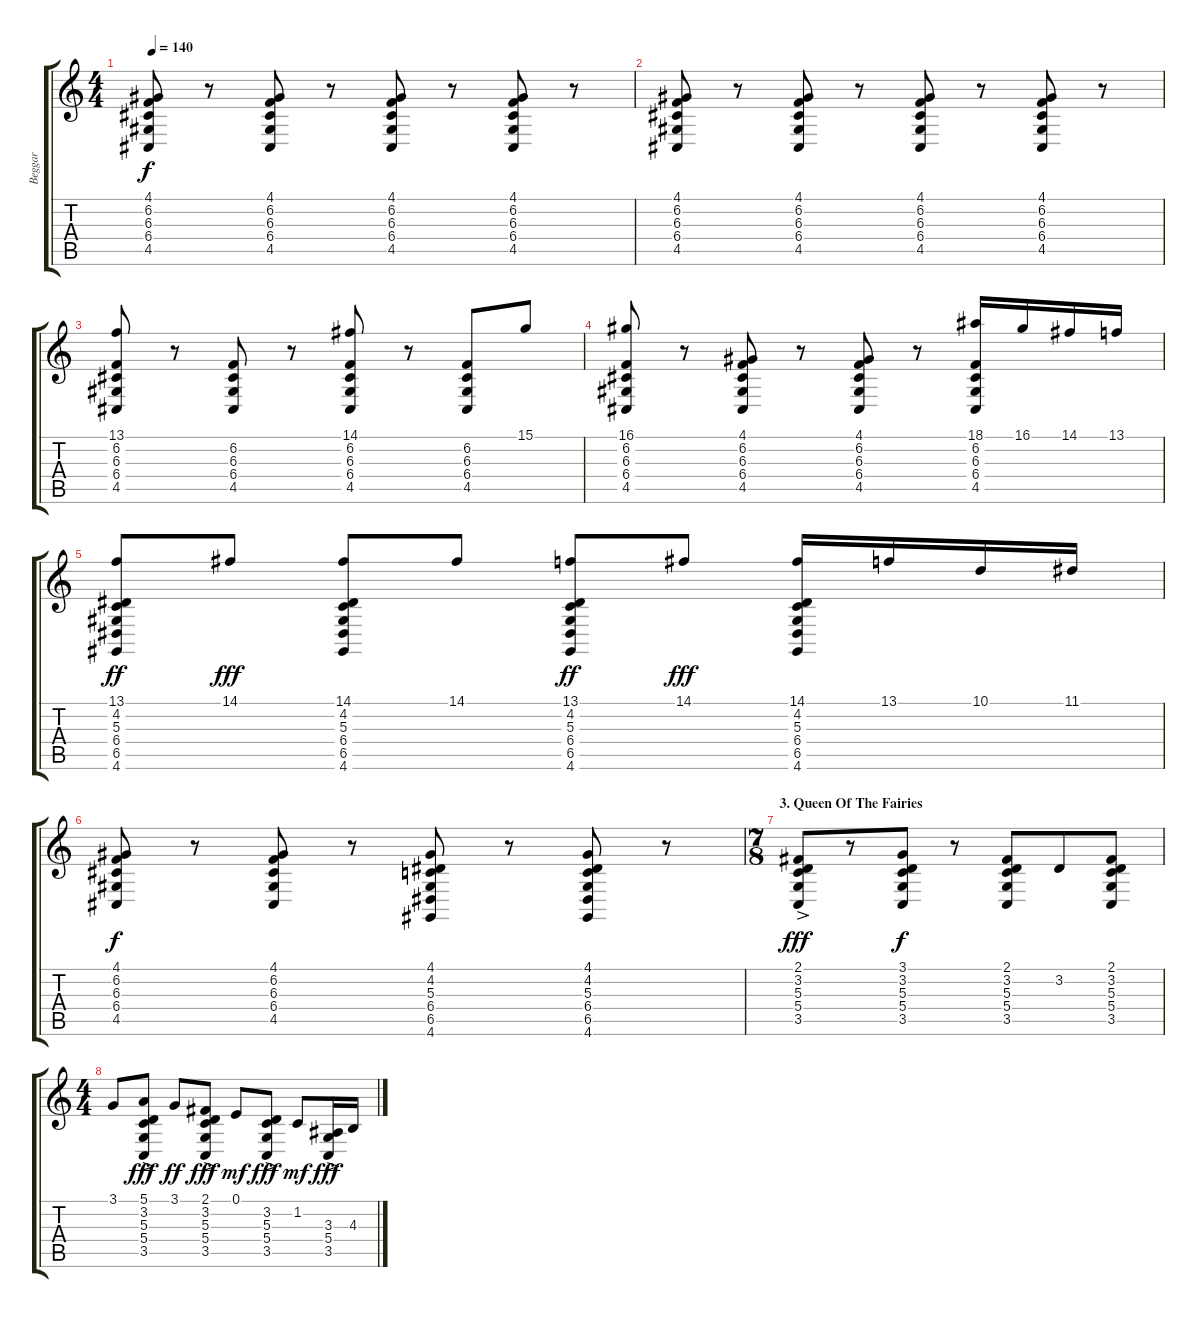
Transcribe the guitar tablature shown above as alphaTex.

\track ("Beggar" "Beggar") {instrument acousticgrandpiano}
\staff {score tabs}
\tuning (E4 B3 G3 D3 A2 E2) {hide}
\ts (4 4)
\tempo 140
\clef g2
\ks c
(4.1 6.2 6.3 6.4 4.5).8{dy f} r.8 (4.1 6.2 6.3 6.4 4.5).8 r.8 (4.1 6.2 6.3 6.4 4.5).8 r.8 (4.1 6.2 6.3 6.4 4.5).8 r.8 |
(4.1 6.2 6.3 6.4 4.5).8 r.8 (4.1 6.2 6.3 6.4 4.5).8 r.8 (4.1 6.2 6.3 6.4 4.5).8 r.8 (4.1 6.2 6.3 6.4 4.5).8 r.8 |
(13.1 6.2 6.3 6.4 4.5).8 r.8 (6.2 6.3 6.4 4.5).8 r.8 (14.1 6.2 6.3 6.4 4.5).8 r.8 (6.2 6.3 6.4 4.5).8 15.1.8 |
(16.1 6.2 6.3 6.4 4.5).8 r.8 (4.1 6.2 6.3 6.4 4.5).8 r.8 (4.1 6.2 6.3 6.4 4.5).8 r.8 (18.1 6.2 6.3 6.4 4.5).16 16.1.16 14.1.16 13.1.16 |
(13.1 4.2 5.3 6.4 6.5 4.6).8{dy ff} 14.1.8{dy fff} (14.1 4.2 5.3 6.4 6.5 4.6).8 14.1.8 (13.1 4.2 5.3 6.4 6.5 4.6).8{dy ff} 14.1.8{dy fff} (14.1 4.2 5.3 6.4 6.5 4.6).16 13.1.16 10.1.16 11.1.16 |
(4.1 6.2 6.3 6.4 4.5).8{dy f} r.8 (4.1 6.2 6.3 6.4 4.5).8 r.8 (4.1 4.2 5.3 6.4 6.5 4.6).8 r.8 (4.1 4.2 5.3 6.4 6.5 4.6).8 r.8 |
\ts (7 8)
\section ("" "3. Queen Of The Fairies")
(2.1{ac} 3.2 5.3 5.4 3.5).8{dy fff} r.8 (3.1 3.2 5.3 5.4 3.5).8{dy f} r.8 (2.1 3.2 5.3 5.4 3.5).8 3.2.8 (2.1 3.2 5.3 5.4 3.5).8 |
\ts (4 4)
3.1.8 (5.1{ac} 3.2 5.3 5.4 3.5).8{dy fff} 3.1.8{dy ff} (2.1{ac} 3.2 5.3 5.4 3.5).8{dy fff} 0.1.8{dy mf} (3.2{ac} 5.3 5.4 3.5).8{dy fff} 1.2.8{dy mf} (3.3{ac} 5.4 3.5).16{dy fff} 4.3.16
